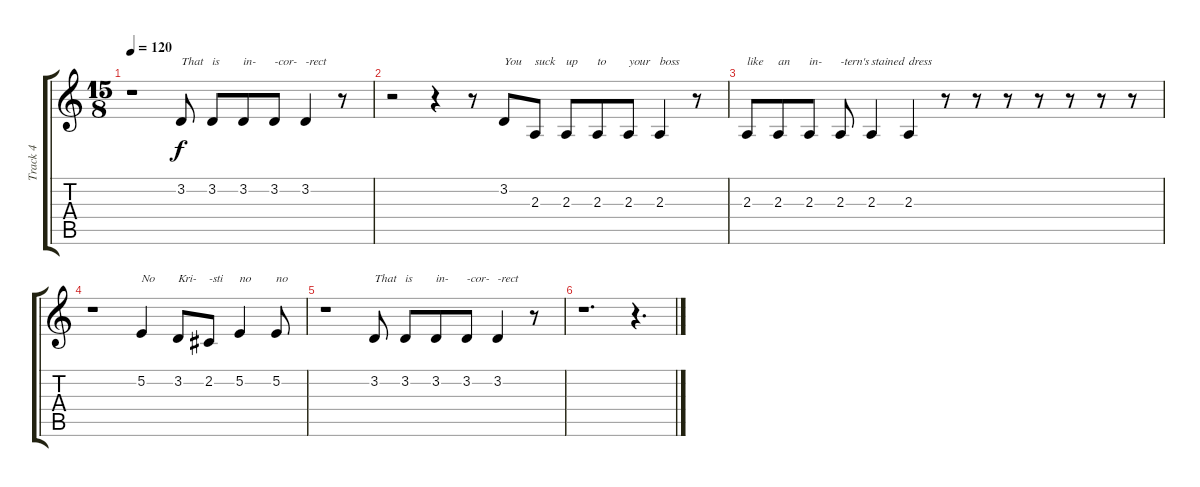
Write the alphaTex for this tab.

\track ("Track 4" "Track 4") {instrument steeldrums}
\staff {score tabs}
\tuning (E4 B3 G3 D3 A2 E2) {hide}
\ts (15 8)
\tempo 120
\clef g2
\ks c
r.1{dy f} 3.2.8{txt "That"} 3.2.8{txt "is"} 3.2.8{txt "in-"} 3.2.8{txt "-cor-"} 3.2.4{txt "-rect"} r.8 |
r.2 r.4 r.8 3.2.8{txt "You"} 2.3.8{txt "suck"} 2.3.8{txt "up"} 2.3.8{txt "to"} 2.3.8{txt "your"} 2.3.4{txt "boss"} r.8 |
2.3.8{txt "like"} 2.3.8{txt "an"} 2.3.8{txt "in-"} 2.3.8{txt "-tern's"} 2.3.4{txt "stained"} 2.3.4{txt "dress"} r.8 r.8 r.8 r.8 r.8 r.8 r.8 |
r.1 5.2.4{txt "No"} 3.2.8{txt "Kri-"} 2.2.8{txt "-sti"} 5.2.4{txt "no"} 5.2.8{txt "no"} |
r.1 3.2.8{txt "That"} 3.2.8{txt "is"} 3.2.8{txt "in-"} 3.2.8{txt "-cor-"} 3.2.4{txt "-rect"} r.8 |
r.1{d} r.4{d}
